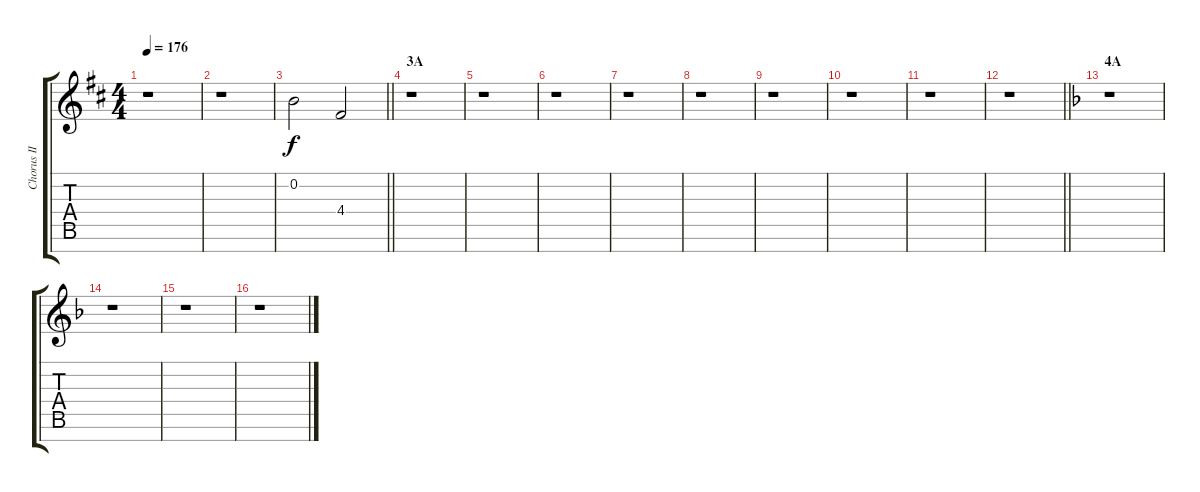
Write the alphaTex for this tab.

\track ("Chorus II" "Chorus II") {instrument voiceoohs}
\staff {score tabs}
\tuning (E5 B4 G4 D4 A3 E3 B2) {hide}
\ts (4 4)
\tempo 176
\clef g2
\ks d
r.1{dy f} |
r.1 |
\barLineRight lightlight
0.2.2 4.4.2 |
\section ("" "3A")
r.1 |
r.1 |
r.1 |
r.1 |
r.1 |
r.1 |
r.1 |
r.1 |
\barLineRight lightlight
r.1 |
\section ("" "4A")
\ks f
r.1 |
r.1 |
r.1 |
r.1
